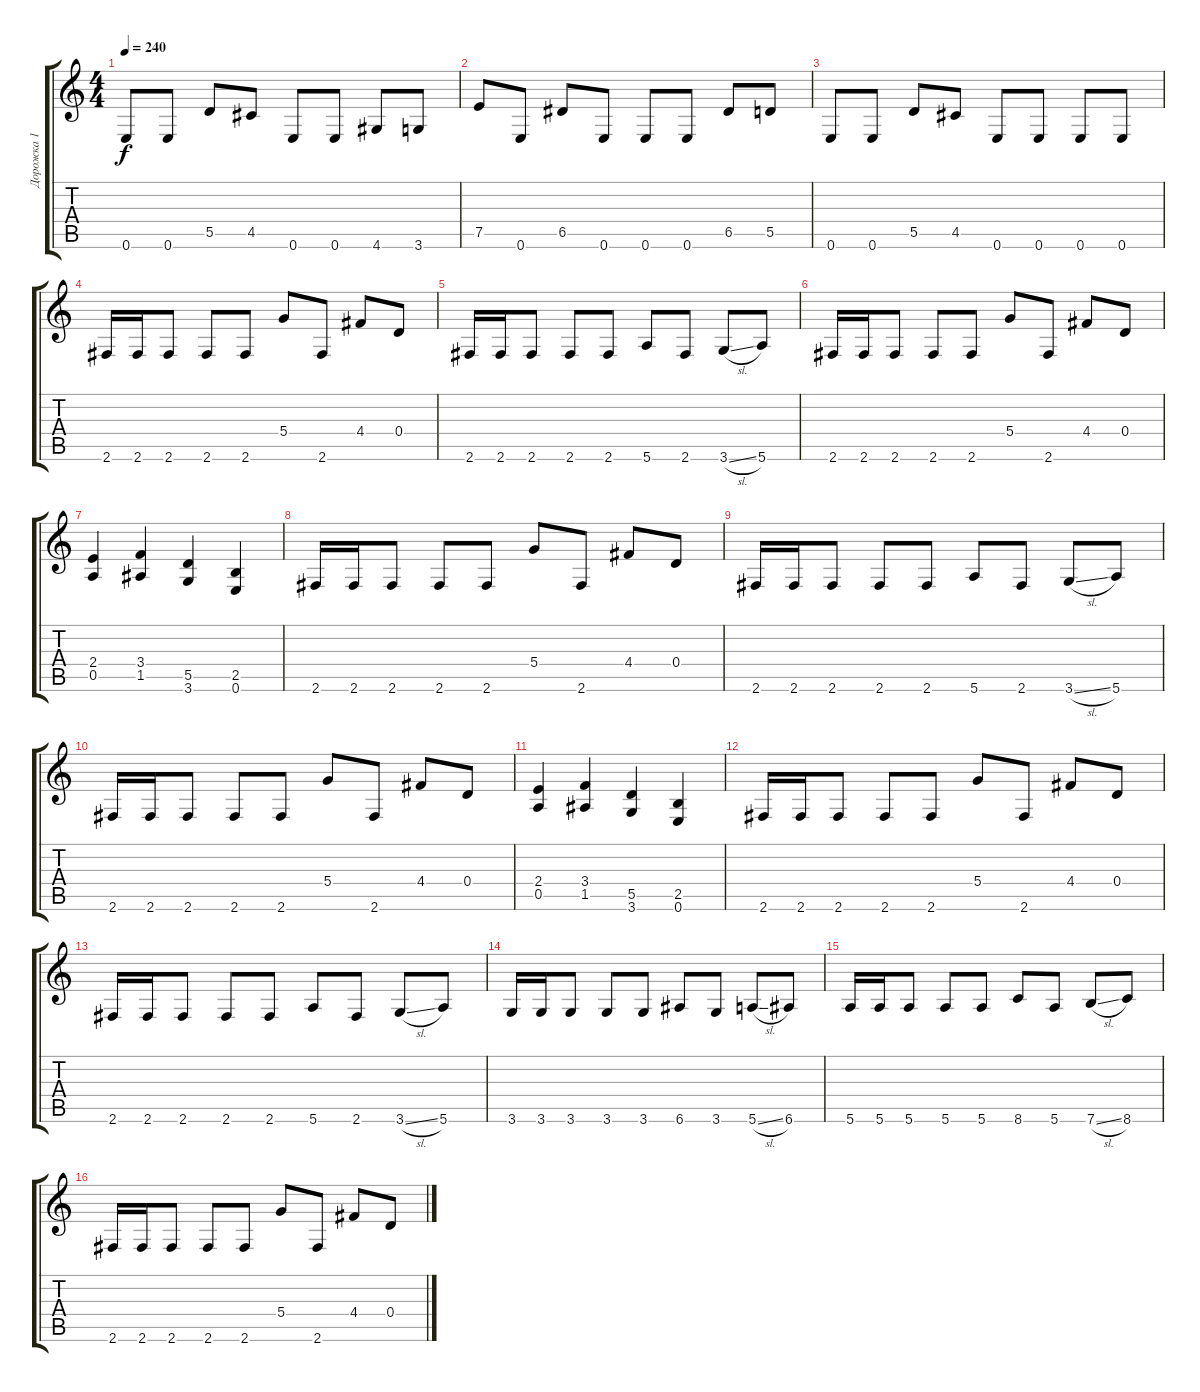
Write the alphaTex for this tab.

\track ("Дорожка 1" "Дорожка 1") {instrument distortionguitar}
\staff {score tabs}
\tuning (E4 B3 G3 D3 A2 E2) {hide}
\ts (4 4)
\tempo 240
\clef g2
\ks c
0.6.8{dy f} 0.6.8 5.5.8 4.5.8 0.6.8 0.6.8 4.6.8 3.6.8 |
7.5.8 0.6.8 6.5.8 0.6.8 0.6.8 0.6.8 6.5.8 5.5.8 |
0.6.8 0.6.8 5.5.8 4.5.8 0.6.8 0.6.8 0.6.8 0.6.8 |
2.6.16 2.6.16 2.6.8 2.6.8 2.6.8 5.4.8 2.6.8 4.4.8 0.4.8 |
2.6.16 2.6.16 2.6.8 2.6.8 2.6.8 5.6.8 2.6.8 3.6{sl}.8 5.6.8 |
2.6.16 2.6.16 2.6.8 2.6.8 2.6.8 5.4.8 2.6.8 4.4.8 0.4.8 |
(2.4 0.5).4 (3.4 1.5).4 (5.5 3.6).4 (2.5 0.6).4 |
2.6.16 2.6.16 2.6.8 2.6.8 2.6.8 5.4.8 2.6.8 4.4.8 0.4.8 |
2.6.16 2.6.16 2.6.8 2.6.8 2.6.8 5.6.8 2.6.8 3.6{sl}.8 5.6.8 |
2.6.16 2.6.16 2.6.8 2.6.8 2.6.8 5.4.8 2.6.8 4.4.8 0.4.8 |
(2.4 0.5).4 (3.4 1.5).4 (5.5 3.6).4 (2.5 0.6).4 |
2.6.16 2.6.16 2.6.8 2.6.8 2.6.8 5.4.8 2.6.8 4.4.8 0.4.8 |
2.6.16 2.6.16 2.6.8 2.6.8 2.6.8 5.6.8 2.6.8 3.6{sl}.8 5.6.8 |
3.6.16 3.6.16 3.6.8 3.6.8 3.6.8 6.6.8 3.6.8 5.6{sl}.8 6.6.8 |
5.6.16 5.6.16 5.6.8 5.6.8 5.6.8 8.6.8 5.6.8 7.6{sl}.8 8.6.8 |
2.6.16 2.6.16 2.6.8 2.6.8 2.6.8 5.4.8 2.6.8 4.4.8 0.4.8
